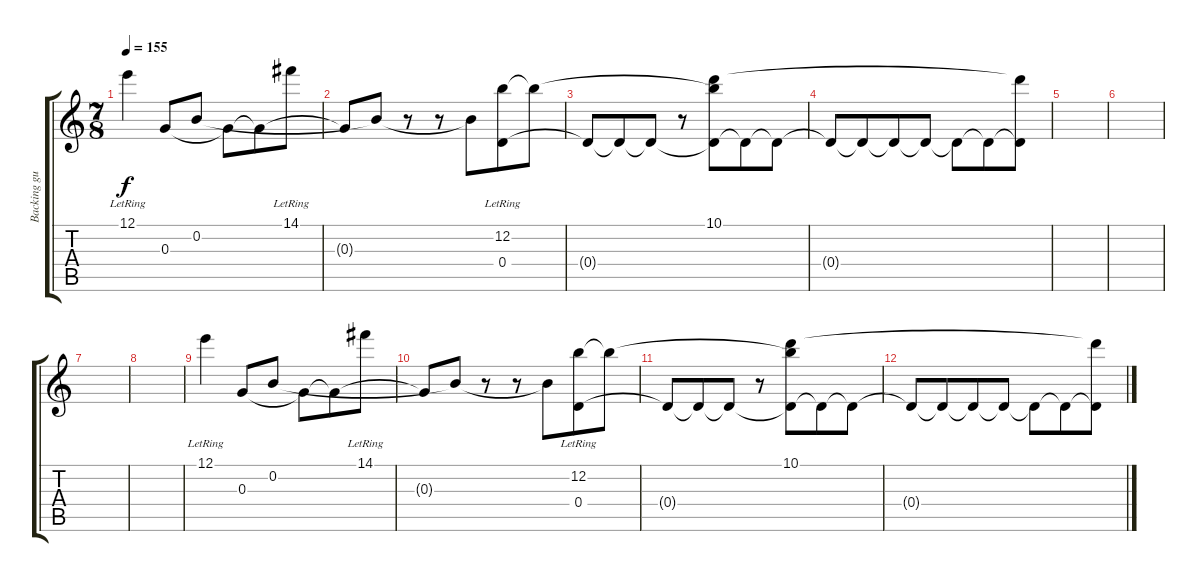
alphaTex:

\track ("Backing guitar 1" "Backing gu") {instrument acousticguitarsteel}
\staff {score tabs}
\tuning (E4 B3 G3 D3 A2 E2) {hide}
\ts (7 8)
\tempo 155
\clef g2
\ks c
12.1{lr}.4{dy f} 0.3.8 0.2.8 0.3{t}.8 0.3{t}.8 14.1{lr}.8 |
0.3{t}.8 0.2{t}.8 r.8 r.8 0.2{t}.8 (12.2{lr} 0.4).8 12.2{t}.8 |
0.4{t}.8 0.4{t}.8 0.4{t}.8 r.8 (10.1 12.2{t} 0.4{t}).8 0.4{t}.8 0.4{t}.8 |
0.4{t}.8 0.4{t}.8 0.4{t}.8 0.4{t}.8 0.4{t}.8 0.4{t}.8 (10.1{t} 0.4{t}).8 |
|
|
|
|
12.1{lr}.4 0.3.8 0.2.8 0.3{t}.8 0.3{t}.8 14.1{lr}.8 |
0.3{t}.8 0.2{t}.8 r.8 r.8 0.2{t}.8 (12.2{lr} 0.4).8 12.2{t}.8 |
0.4{t}.8 0.4{t}.8 0.4{t}.8 r.8 (10.1 12.2{t} 0.4{t}).8 0.4{t}.8 0.4{t}.8 |
0.4{t}.8 0.4{t}.8 0.4{t}.8 0.4{t}.8 0.4{t}.8 0.4{t}.8 (10.1{t} 0.4{t}).8
